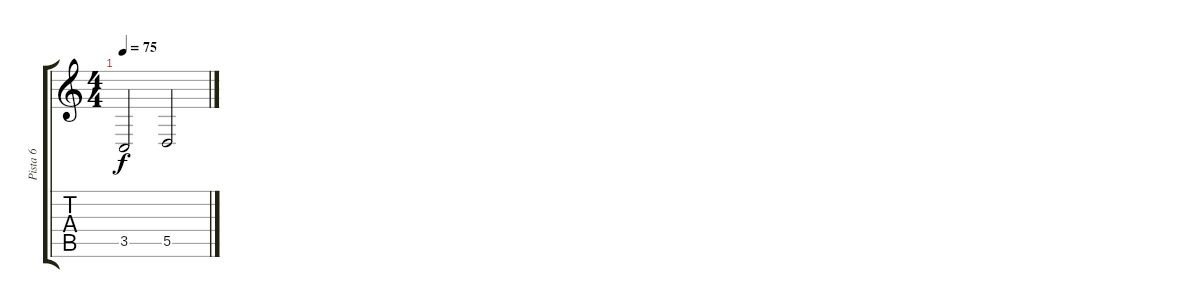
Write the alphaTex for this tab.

\track ("Pista 6" "Pista 6") {instrument flute}
\staff {score tabs}
\tuning (E4 B3 G3 D3 A2 E2) {hide}
\ts (4 4)
\tempo 75
\clef g2
\ks c
3.5.2{dy f} 5.5.2
